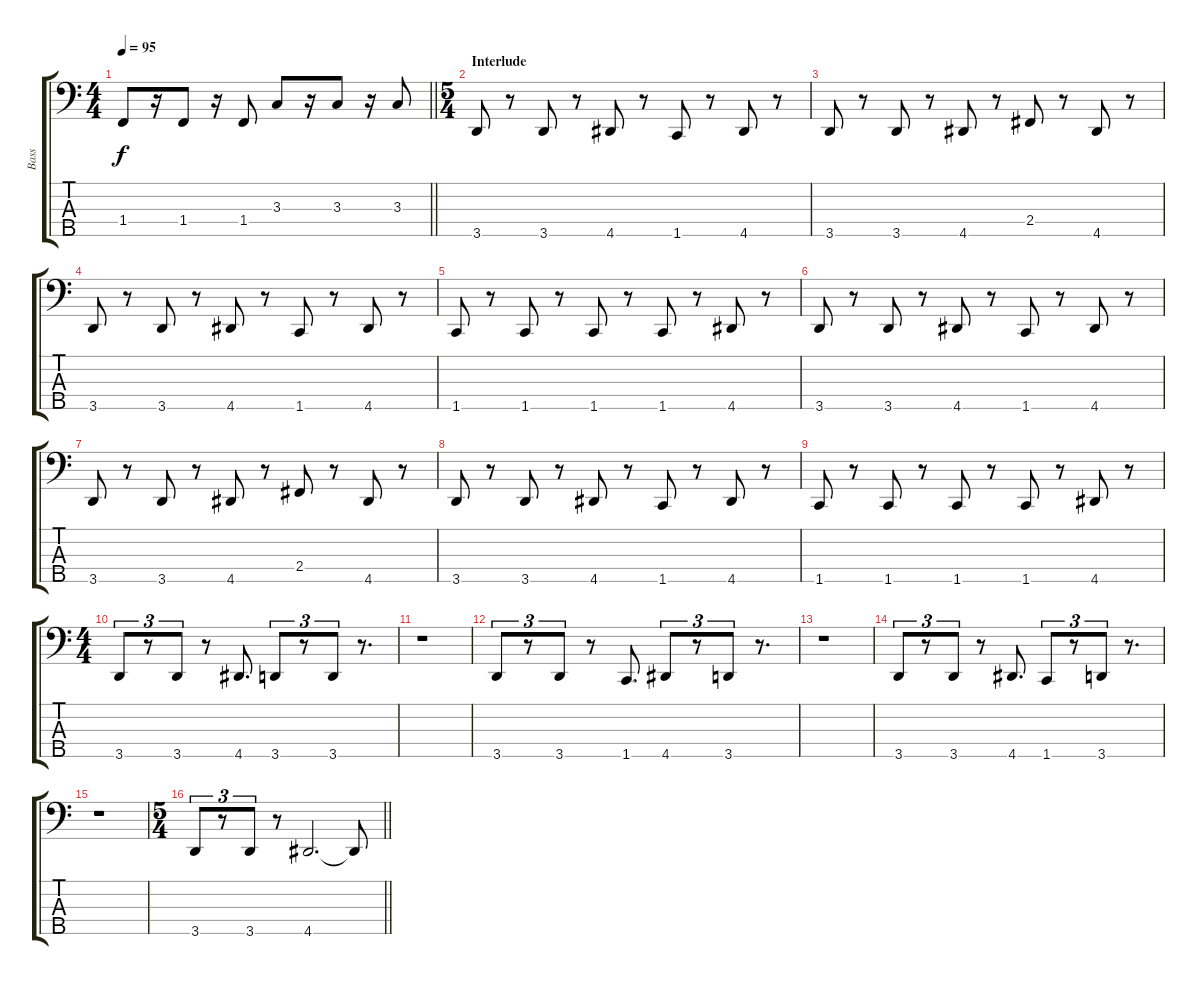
\track ("Bass" "Bass") {instrument electricbassfinger}
\staff {score tabs}
\tuning (G2 D2 A1 E1 B0) {hide}
\ts (4 4)
\tempo 95
\clef f4
\barLineRight lightlight
\ks c
1.4.8{dy f} r.16 1.4.8 r.16 1.4.8 3.3.8 r.16 3.3.8 r.16 3.3.8 |
\ts (5 4)
\section ("" "Interlude")
3.5.8 r.8 3.5.8 r.8 4.5.8 r.8 1.5.8 r.8 4.5.8 r.8 |
3.5.8 r.8 3.5.8 r.8 4.5.8 r.8 2.4.8 r.8 4.5.8 r.8 |
3.5.8 r.8 3.5.8 r.8 4.5.8 r.8 1.5.8 r.8 4.5.8 r.8 |
1.5.8 r.8 1.5.8 r.8 1.5.8 r.8 1.5.8 r.8 4.5.8 r.8 |
3.5.8 r.8 3.5.8 r.8 4.5.8 r.8 1.5.8 r.8 4.5.8 r.8 |
3.5.8 r.8 3.5.8 r.8 4.5.8 r.8 2.4.8 r.8 4.5.8 r.8 |
3.5.8 r.8 3.5.8 r.8 4.5.8 r.8 1.5.8 r.8 4.5.8 r.8 |
1.5.8 r.8 1.5.8 r.8 1.5.8 r.8 1.5.8 r.8 4.5.8 r.8 |
\ts (4 4)
3.5.8{tu (3 2)} r.8{tu (3 2)} 3.5.8{tu (3 2)} r.8 4.5.8{d} 3.5.8{tu (3 2)} r.8{tu (3 2)} 3.5.8{tu (3 2)} r.8{d} |
r.1 |
3.5.8{tu (3 2)} r.8{tu (3 2)} 3.5.8{tu (3 2)} r.8 1.5.8{d} 4.5.8{tu (3 2)} r.8{tu (3 2)} 3.5.8{tu (3 2)} r.8{d} |
r.1 |
3.5.8{tu (3 2)} r.8{tu (3 2)} 3.5.8{tu (3 2)} r.8 4.5.8{d} 1.5.8{tu (3 2)} r.8{tu (3 2)} 3.5.8{tu (3 2)} r.8{d} |
r.1 |
\ts (5 4)
\barLineRight lightlight
3.5.8{tu (3 2)} r.8{tu (3 2)} 3.5.8{tu (3 2)} r.8 4.5.2{d} 4.5{t}.8
